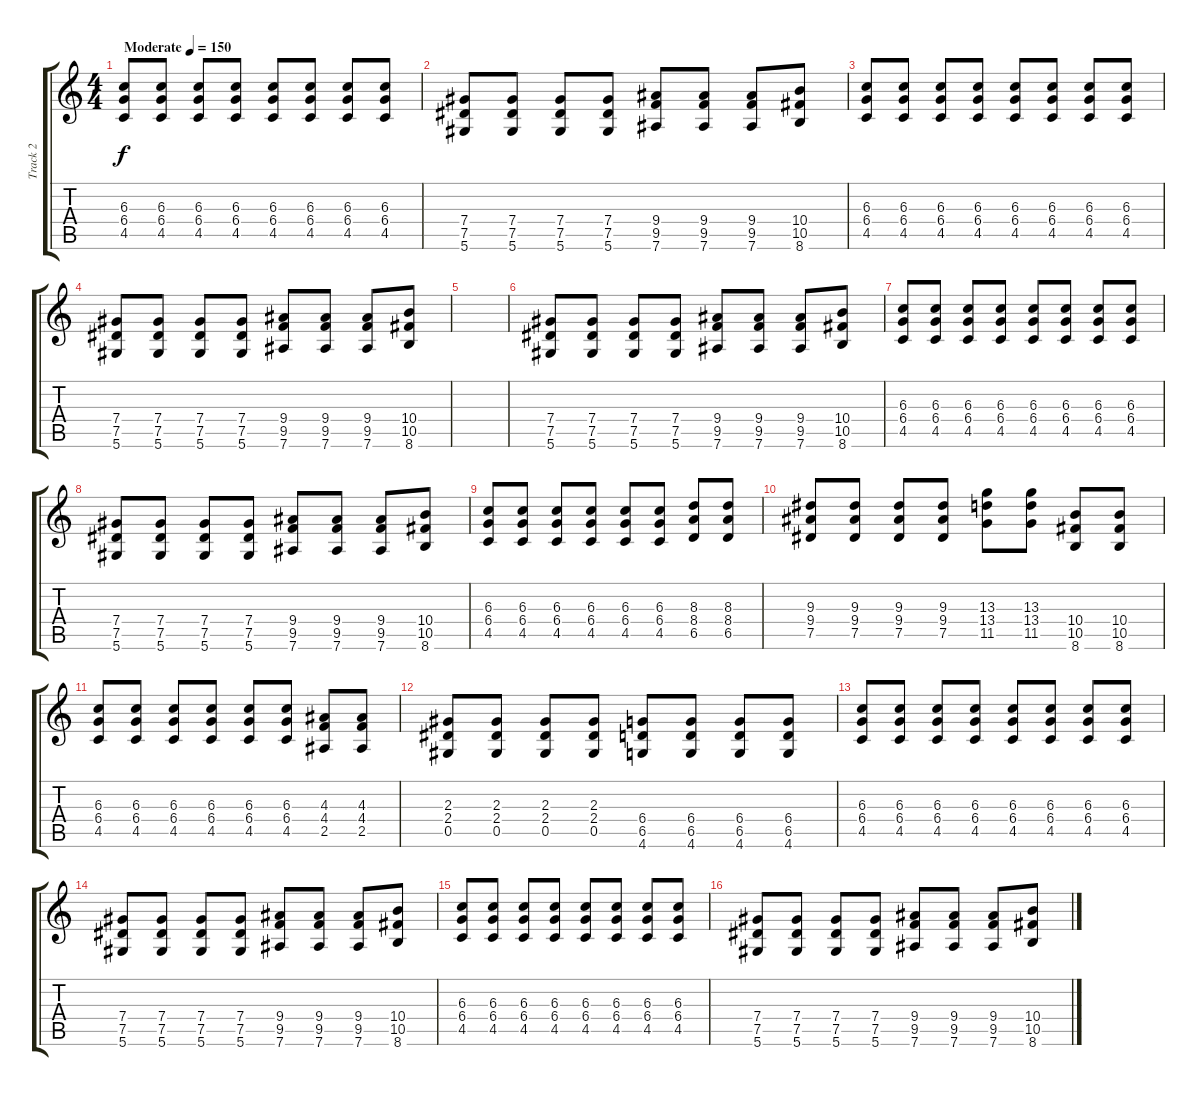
\track ("Track 2" "Track 2") {instrument overdrivenguitar}
\staff {score tabs}
\tuning (Eb4 Bb3 Gb3 Db3 Ab2 Eb2) {hide}
\ts (4 4)
\tempo (150 "Moderate")
\clef g2
\ks c
(6.3 6.4 4.5).8{dy f instrument overdrivenguitar} (6.3 6.4 4.5).8 (6.3 6.4 4.5).8 (6.3 6.4 4.5).8 (6.3 6.4 4.5).8 (6.3 6.4 4.5).8 (6.3 6.4 4.5).8 (6.3 6.4 4.5).8 |
(7.4 7.5 5.6).8 (7.4 7.5 5.6).8 (7.4 7.5 5.6).8 (7.4 7.5 5.6).8 (9.4 9.5 7.6).8 (9.4 9.5 7.6).8 (9.4 9.5 7.6).8 (10.4 10.5 8.6).8 |
(6.3 6.4 4.5).8 (6.3 6.4 4.5).8 (6.3 6.4 4.5).8 (6.3 6.4 4.5).8 (6.3 6.4 4.5).8 (6.3 6.4 4.5).8 (6.3 6.4 4.5).8 (6.3 6.4 4.5).8 |
(7.4 7.5 5.6).8 (7.4 7.5 5.6).8 (7.4 7.5 5.6).8 (7.4 7.5 5.6).8 (9.4 9.5 7.6).8 (9.4 9.5 7.6).8 (9.4 9.5 7.6).8 (10.4 10.5 8.6).8 |
|
(7.4 7.5 5.6).8 (7.4 7.5 5.6).8 (7.4 7.5 5.6).8 (7.4 7.5 5.6).8 (9.4 9.5 7.6).8 (9.4 9.5 7.6).8 (9.4 9.5 7.6).8 (10.4 10.5 8.6).8 |
(6.3 6.4 4.5).8 (6.3 6.4 4.5).8 (6.3 6.4 4.5).8 (6.3 6.4 4.5).8 (6.3 6.4 4.5).8 (6.3 6.4 4.5).8 (6.3 6.4 4.5).8 (6.3 6.4 4.5).8 |
(7.4 7.5 5.6).8 (7.4 7.5 5.6).8 (7.4 7.5 5.6).8 (7.4 7.5 5.6).8 (9.4 9.5 7.6).8 (9.4 9.5 7.6).8 (9.4 9.5 7.6).8 (10.4 10.5 8.6).8 |
(6.3 6.4 4.5).8 (6.3 6.4 4.5).8 (6.3 6.4 4.5).8 (6.3 6.4 4.5).8 (6.3 6.4 4.5).8 (6.3 6.4 4.5).8 (8.3 8.4 6.5).8 (8.3 8.4 6.5).8 |
(9.3 9.4 7.5).8 (9.3 9.4 7.5).8 (9.3 9.4 7.5).8 (9.3 9.4 7.5).8 (13.3 13.4 11.5).8 (13.3 13.4 11.5).8 (10.4 10.5 8.6).8 (10.4 10.5 8.6).8 |
(6.3 6.4 4.5).8 (6.3 6.4 4.5).8 (6.3 6.4 4.5).8 (6.3 6.4 4.5).8 (6.3 6.4 4.5).8 (6.3 6.4 4.5).8 (4.3 4.4 2.5).8 (4.3 4.4 2.5).8 |
(2.3 2.4 0.5).8 (2.3 2.4 0.5).8 (2.3 2.4 0.5).8 (2.3 2.4 0.5).8 (6.4 6.5 4.6).8 (6.4 6.5 4.6).8 (6.4 6.5 4.6).8 (6.4 6.5 4.6).8 |
(6.3 6.4 4.5).8 (6.3 6.4 4.5).8 (6.3 6.4 4.5).8 (6.3 6.4 4.5).8 (6.3 6.4 4.5).8 (6.3 6.4 4.5).8 (6.3 6.4 4.5).8 (6.3 6.4 4.5).8 |
(7.4 7.5 5.6).8 (7.4 7.5 5.6).8 (7.4 7.5 5.6).8 (7.4 7.5 5.6).8 (9.4 9.5 7.6).8 (9.4 9.5 7.6).8 (9.4 9.5 7.6).8 (10.4 10.5 8.6).8 |
(6.3 6.4 4.5).8 (6.3 6.4 4.5).8 (6.3 6.4 4.5).8 (6.3 6.4 4.5).8 (6.3 6.4 4.5).8 (6.3 6.4 4.5).8 (6.3 6.4 4.5).8 (6.3 6.4 4.5).8 |
(7.4 7.5 5.6).8 (7.4 7.5 5.6).8 (7.4 7.5 5.6).8 (7.4 7.5 5.6).8 (9.4 9.5 7.6).8 (9.4 9.5 7.6).8 (9.4 9.5 7.6).8 (10.4 10.5 8.6).8
